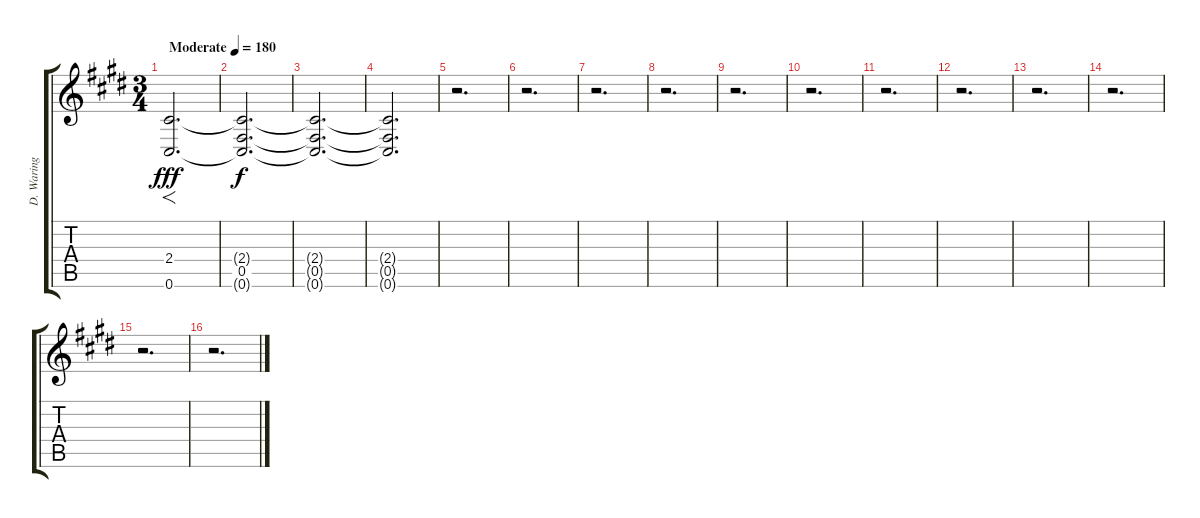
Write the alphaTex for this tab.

\track ("D. Waring Lead Gtr." "D. Waring ") {instrument distortionguitar}
\staff {score tabs}
\tuning (Db4 Ab3 E3 B2 Gb2 Db2) {hide}
\ts (3 4)
\tempo (180 "Moderate")
\clef g2
\ks c#minor
(2.4 0.6).2{f d dy fff balance 8 instrument sitar} |
(2.4{t} 0.5 0.6{t}).2{d dy f volume 0} |
(2.4{t} 0.5{t} 0.6{t}).2{d} |
(2.4{t} 0.5{t} 0.6{t}).2{d} |
r.2{d} |
r.2{d} |
r.2{d} |
r.2{d} |
r.2{d} |
r.2{d} |
r.2{d} |
r.2{d} |
r.2{d} |
r.2{d} |
r.2{d} |
r.2{d}
